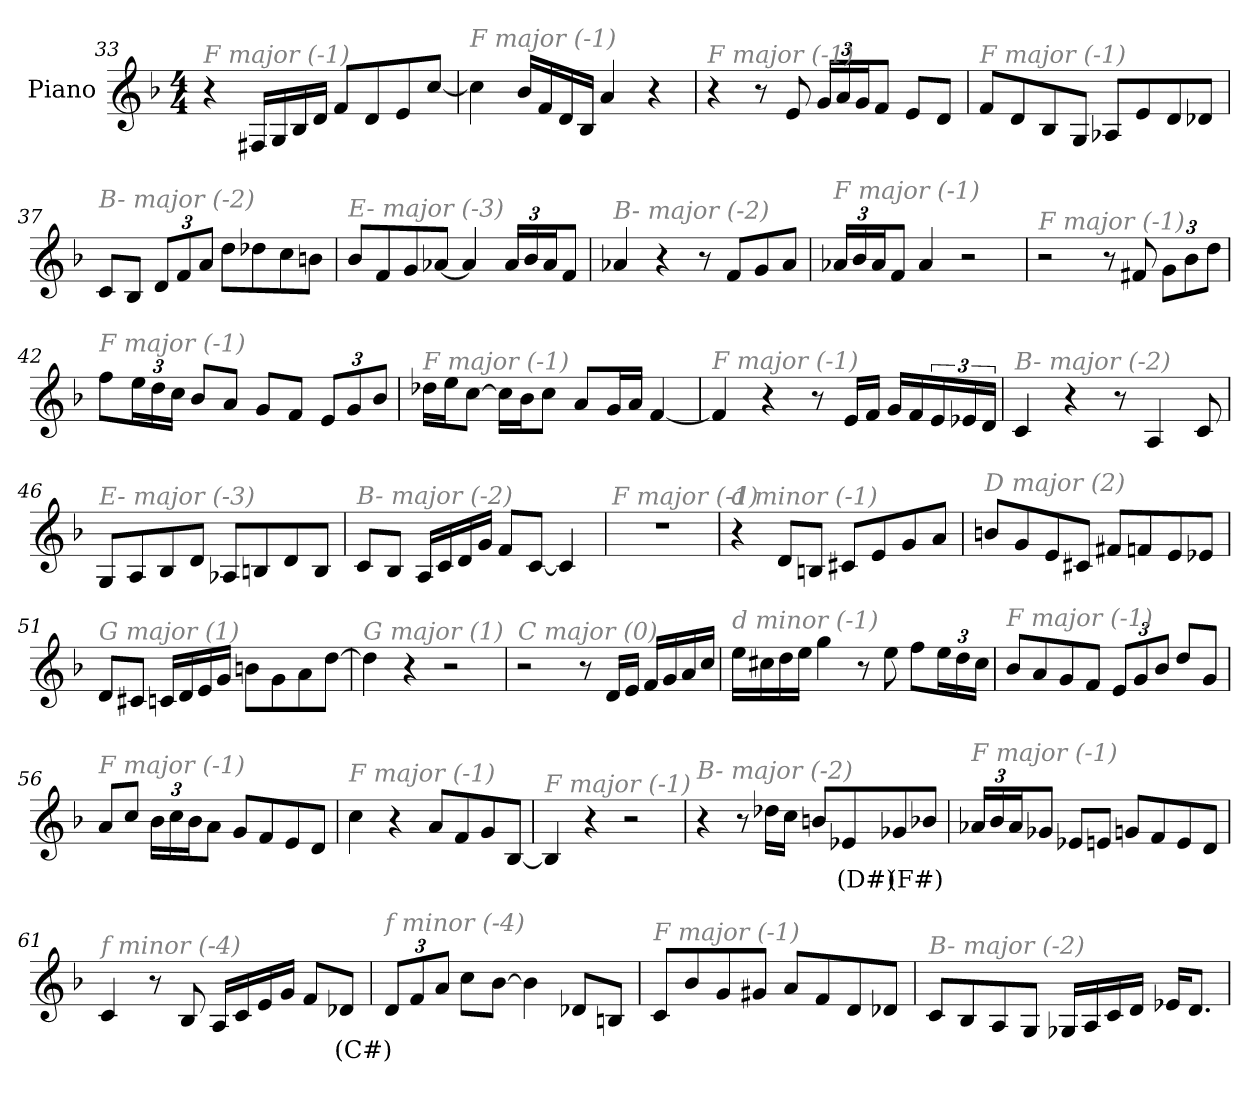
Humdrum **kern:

**kern	**text
*part1	*part1
*staff1	*staff1
*I"Piano	*
*I'Pno	*
*clefG2	*
*k[b-]	*
*F:	*
*M4/4	*
=33	=33
!LO:TX:i:color=#808080:t=F major (-1)	!
4r	.
16F#X/LL	.
16G/	.
16B-/	.
16d/JJ	.
8f/L	.
8d/	.
8e/	.
[8cc/J	.
=34	=34
!LO:TX:i:color=#808080:t=F major (-1)	!
4cc\]	.
16b-/LL	.
16f/	.
16d/	.
16B-/JJ	.
4a/	.
4r	.
=35	=35
!LO:TX:i:color=#808080:t=F major (-1)	!
4r	.
8r	.
8e/	.
*Xbrackettup	*
24g/LL	.
24a/	.
24g/J	.
8f/J	.
8e/L	.
8d/J	.
!!LO:LB:g=z
=36	=36
!LO:TX:i:color=#808080:t=F major (-1)	!
8f/L	.
8d/	.
8B-/	.
8G/J	.
8A-X/L	.
8e/	.
8d/	.
8d-X/J	.
=37	=37
!LO:TX:i:color=#808080:t=B- major (-2)	!
8c/L	.
8B-/J	.
12d/L	.
12f/	.
12a/J	.
8dd\L	.
8dd-X\	.
8cc\	.
8bn\J	.
=38	=38
!LO:TX:i:color=#808080:t=E- major (-3)	!
8b-/L	.
8f/	.
8g/	.
[8a-X/J	.
4a-/]	.
24a-/LL	.
24b-/	.
24a-/J	.
8f/J	.
=39	=39
!LO:TX:i:color=#808080:t=B- major (-2)	!
4a-X/	.
4r	.
8r	.
8f/L	.
8g/	.
8a-/J	.
!!LO:PB:g=z
=40	=40
!LO:TX:i:color=#808080:t=F major (-1)	!
24a-X/LL	.
24b-/	.
24a-/J	.
8f/J	.
4a-/	.
2r	.
=41	=41
!LO:TX:i:color=#808080:t=F major (-1)	!
2r	.
8r	.
8f#X/	.
12g\L	.
12b-\	.
12dd\J	.
=42	=42
!LO:TX:i:color=#808080:t=F major (-1)	!
8ff\L	.
24ee\L	.
24dd\	.
24cc\JJ	.
8b-/L	.
8a/J	.
8g/L	.
8f/J	.
12e/L	.
12g/	.
12b-/J	.
=43	=43
!LO:TX:i:color=#808080:t=F major (-1)	!
16dd-X\LL	.
16ee\J	.
[8cc\J	.
16cc\LL]	.
16b-\J	.
8cc\J	.
8a/L	.
16g/L	.
16a/JJ	.
[4f/	.
!!LO:LB:g=z
=44	=44
!LO:TX:i:color=#808080:t=F major (-1)	!
4f/]	.
4r	.
8r	.
16e/LL	.
16f/JJ	.
16g/LL	.
16f/	.
*brackettup	*
24e/	.
24e-X/	.
24d/JJ	.
=45	=45
!LO:TX:i:color=#808080:t=B- major (-2)	!
4c/	.
4r	.
8r	.
4A/	.
8c/	.
=46	=46
!LO:TX:i:color=#808080:t=E- major (-3)	!
8G/L	.
8A/	.
8B-/	.
8d/J	.
8A-X/L	.
8Bn/	.
8d/	.
8B/J	.
=47	=47
!LO:TX:i:color=#808080:t=B- major (-2)	!
8c/L	.
8B-/J	.
16A/LL	.
16c/	.
16d/	.
16g/JJ	.
8f/L	.
[8c/J	.
4c/]	.
!!LO:LB:g=z
=48	=48
!LO:TX:i:color=#808080:t=F major (-1)	!
1r	.
=49	=49
!LO:TX:i:color=#808080:t=d minor (-1)	!
4r	.
8d/L	.
8Bn/J	.
8c#X/L	.
8e/	.
8g/	.
8a/J	.
=50	=50
!LO:TX:i:color=#808080:t=D major (2)	!
8bn/L	.
8g/	.
8e/	.
8c#X/J	.
8f#X/L	.
8fn/	.
8e/	.
8e-X/J	.
=51	=51
!LO:TX:i:color=#808080:t=G major (1)	!
8d/L	.
8c#X/J	.
16cn/LL	.
16d/	.
16e/	.
16g/JJ	.
8bn\L	.
8g\	.
8a\	.
[8dd\J	.
=52	=52
!LO:TX:i:color=#808080:t=G major (1)	!
4dd\]	.
4r	.
2r	.
!!LO:LB:g=z
=53	=53
!LO:TX:i:color=#808080:t=C major (0)	!
2r	.
8r	.
16d/LL	.
16e/JJ	.
16f/LL	.
16g/	.
16a/	.
16cc/JJ	.
=54	=54
!LO:TX:i:color=#808080:t=d minor (-1)	!
16ee\LL	.
16cc#X\	.
16dd\	.
16ee\JJ	.
4gg\	.
8r	.
8ee\	.
8ff\L	.
*Xbrackettup	*
24ee\L	.
24dd\	.
24cc#\JJ	.
=55	=55
!LO:TX:i:color=#808080:t=F major (-1)	!
8b-/L	.
8a/	.
8g/	.
8f/J	.
12e/L	.
12g/	.
12b-/J	.
8dd/L	.
8g/J	.
=56	=56
!LO:TX:i:color=#808080:t=F major (-1)	!
8a/L	.
8cc/J	.
24b-\LL	.
24cc\	.
24b-\J	.
8a\J	.
8g/L	.
8f/	.
8e/	.
8d/J	.
!!LO:LB:g=z
=57	=57
!LO:TX:i:color=#808080:t=F major (-1)	!
4cc\	.
4r	.
8a/L	.
8f/	.
8g/	.
[8B-/J	.
=58	=58
!LO:TX:i:color=#808080:t=F major (-1)	!
4B-/]	.
4r	.
2r	.
=59	=59
!LO:TX:i:color=#808080:t=B- major (-2)	!
4r	.
8r	.
16dd-X\LL	.
16cc\JJ	.
8bn/L	.
8e-Xi/	(D#)
8g-Xi/	(F#)
8b-X/J	.
=60	=60
!LO:TX:i:color=#808080:t=F major (-1)	!
24a-X/LL	.
24b-/	.
24a-/J	.
8g-X/J	.
8e-X/L	.
8en/J	.
8gn/L	.
8f/	.
8e/	.
8d/J	.
!!LO:LB:g=z
=61	=61
!LO:TX:i:color=#808080:t=f minor (-4)	!
4c/	.
8r	.
8B-/	.
16A/LL	.
16c/	.
16e/	.
16g/JJ	.
8f/L	.
8d-Xi/J	(C#)
=62	=62
!LO:TX:i:color=#808080:t=f minor (-4)	!
12d/L	.
12f/	.
12a/J	.
8cc\L	.
[8b-\J	.
4b-\]	.
8d-X/L	.
8Bn/J	.
=63	=63
!LO:TX:i:color=#808080:t=F major (-1)	!
8c/L	.
8b-/	.
8g/	.
8g#X/J	.
8a/L	.
8f/	.
8d/	.
8d-X/J	.
=64	=64
!LO:TX:i:color=#808080:t=B- major (-2)	!
8c/L	.
8B-/	.
8A/	.
8G/J	.
16G-X/LL	.
16A/	.
16c/	.
16d/JJ	.
16e-X/KL	.
8.d/J	.
=	=
*-	*-
